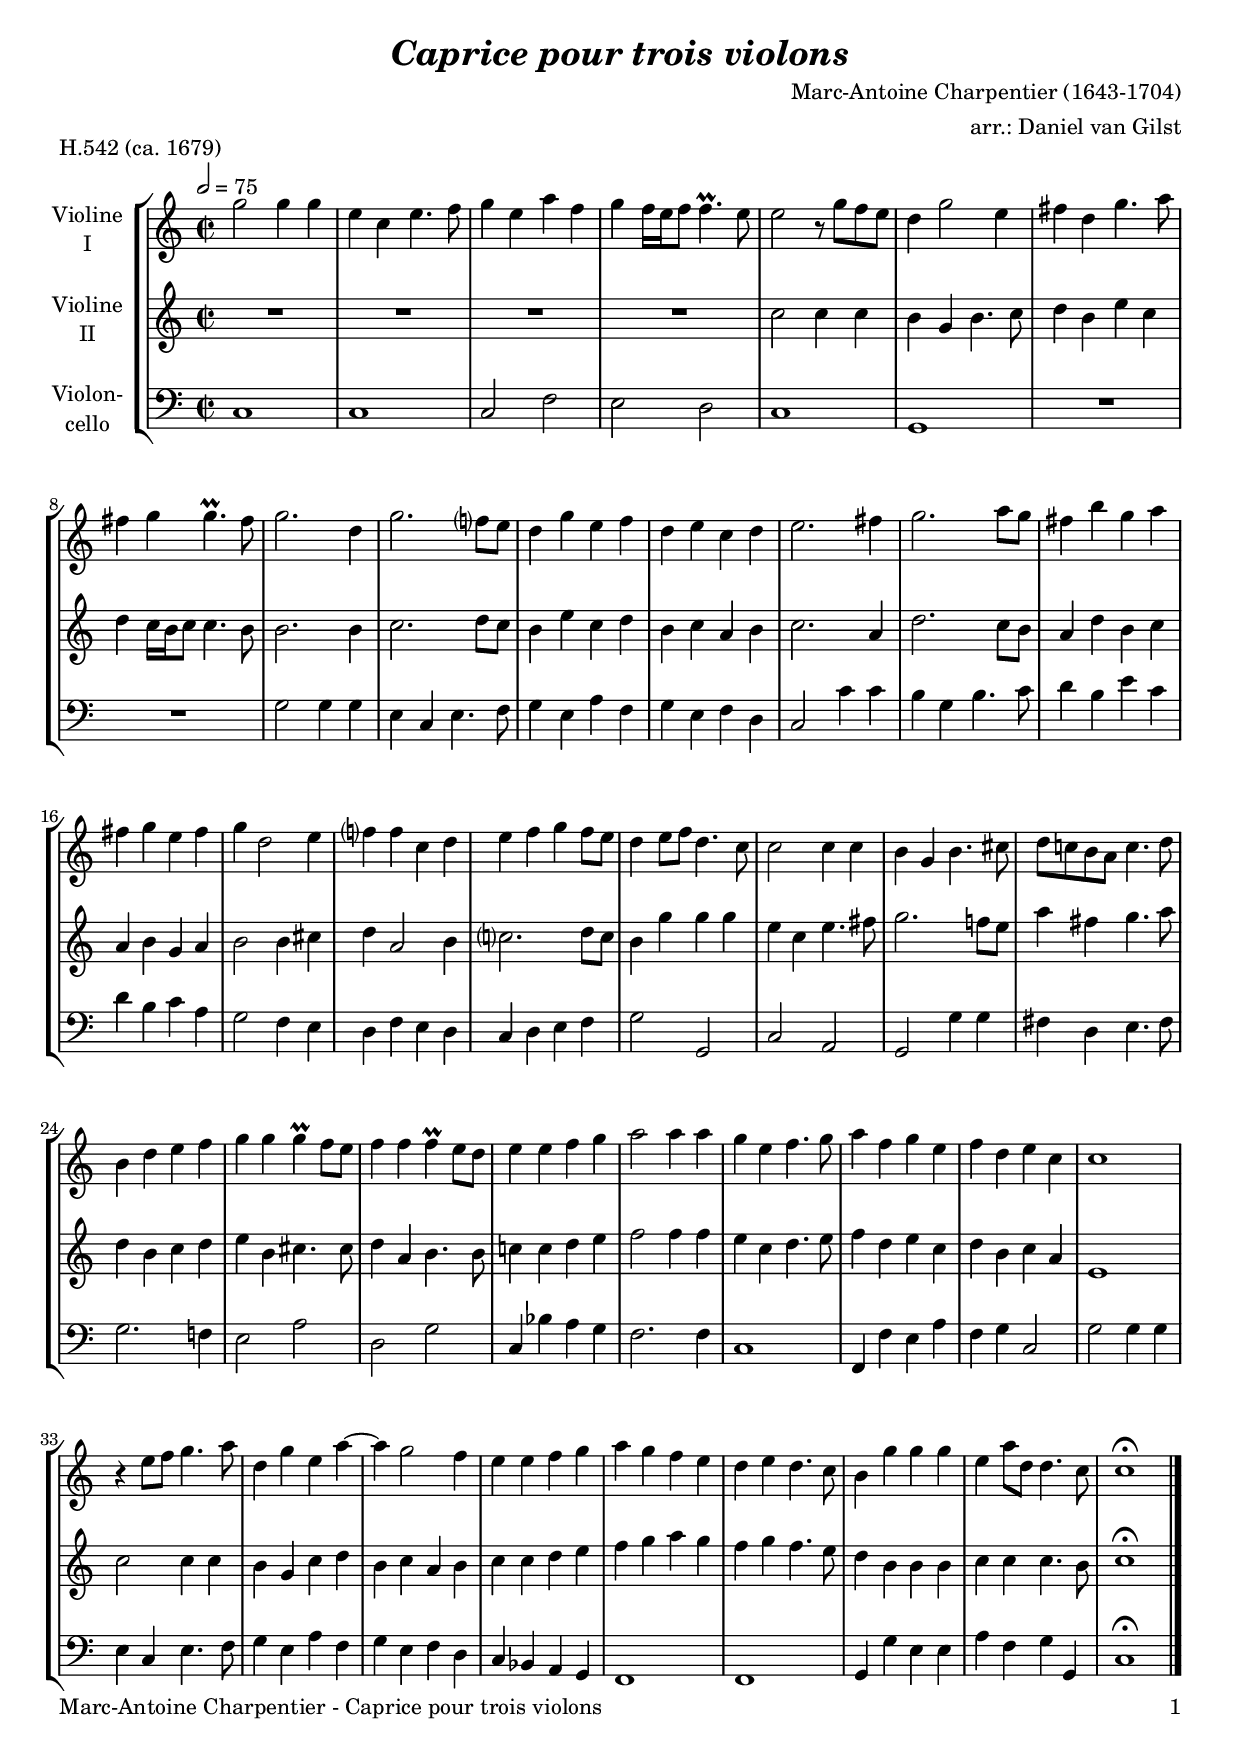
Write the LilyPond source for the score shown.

\version "2.24.1"
\include "deutsch.ly"

#(set-global-staff-size 19)

\header {
  title     = \markup \bold \italic "Caprice pour trois violons"
  composer  = "Marc-Antoine Charpentier (1643-1704)"
  arranger  = "arr.: Daniel van Gilst"
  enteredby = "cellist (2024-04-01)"
  piece     = "H.542 (ca. 1679)"
}

voiceconsts = {
 \key c \major
 \time 2/2
 \clef "treble"
% \numericTimeSignature
 \compressEmptyMeasures
  % Set default beaming for all staves
% \set Timing.beamExceptions = #'()
% \set Timing.baseMoment     = #(ly:make-moment 1 4)
% \set Timing.beatStructure  = #'(1 1 1)
 \tempo 2=75
}

mivl = "violin"
miba = "cello"

va = \relative c''' {
  \voiceconsts

  g2 g4 g
  e c e4. f8
  g4 e a f
  g f16 e f8 f4.\prall e8
  e2 r8 g f e
  d4 g2 e4

  fis d g4. a8
  fis4 g g4.\prall fis8
  g2. d4
  g2. f?8 e
  d4 g e f
  d e c d
  e2. fis4
  g2. a8 g

  fis4 h g a
  fis g e fis
  g d2 e4
  f? f c d
  e f g f8 e
  d4 e8 f d4. c8
  c2 c4 c

  h g h4. cis8
  d c! h a c4. d8
  h4 d e f
  g g g\prall f8 e
  f4 f f\prall e8 d
  e4 e f g
  a2 a4 a

  g e f4. g8
  a4 f g e
  f d e c
  c1
  r4 e8 f g4. a8
  d,4 g e a~

  a g2 f4
  e e f g
  a g f e
  d e d4. c8
  h4 g' g g
  e a8 d, d4. c8
  c1\fermata \bar "|."
}

vb = \relative c'' {
  \voiceconsts

  R1*4
  c2 c4 c
  h g h4. c8
  d4 h e c
  d c16 h c8 c4. h8
  h2. h4

  c2. d8 c
  h4 e c d
  h c a h
  c2. a4
  d2. c8 h
  a4 d h c
  a h g a
  h2 h4 cis

  d a2 h4
  c?2. d8 c
  h4 g' g g
  e c e4. fis8
  g2. f!8 e
  a4 fis g4. a8
  d,4 h c d

  e h cis4. cis8
  d4 a h4. h8
  c!4 c d e
  f2 f4 f
  e c d4. e8
  f4 d e c
  d h c a
  e1
  c'2 c4 c

  h g c d
  h c a h
  c c d e
  f g a g
  f g f4. e8
  d4 h h h
  c c c4. h8
  c1\fermata \bar "|."
}

vc = \relative c {
  \voiceconsts
  \clef "bass"

  c1
  c
  c2 f
  e d
  c1
  g
  R1*2
  g'2 g4 g

  e c e4. f8
  g4 e a f
  g e f d
  c2 c'4 c
  h g h4. c8
  d4 h e c
  d h c a

  g2 f4 e
  d f e d
  c d e f
  g2 g,
  c a
  g g'4 g
  fis d e4. fis8
  g2. f!4

  e2 a
  d, g
  c,4 b' a g
  f2. f4
  c1
  f,4 f' e a
  f g c,2
  g' g4 g
  e c e4. f8

  g4 e a f
  g e f d
  c b a g
  f1
  f
  g4 g' e e
  a f g g,
  c1\fermata \bar "|."
}


music = \new StaffGroup <<
      \new Staff {
        \set Staff.midiInstrument = \mivl
        \set Staff.instrumentName = \markup \center-column { "Violine" "I" }
        \transpose c c { \va }
      }
      
      \new Staff {
        \set Staff.midiInstrument = \mivl
        \set Staff.instrumentName = \markup \center-column { "Violine" "II" }
        \transpose c c { \vb }
      }
      
      \new Staff {
        \set Staff.midiInstrument = \miba
        \set Staff.instrumentName = \markup \center-column { "Violon-" "cello" }
        \transpose c c { \vc }
      }
>>

\book {
  \paper {
    print-page-number = ##t
    print-first-page-number = ##t
    ragged-last-bottom = ##f
    oddHeaderMarkup = \markup \null
    evenHeaderMarkup = \markup \null
    oddFooterMarkup = \markup {
      \fill-line {
        \if \should-print-page-number
        "Marc-Antoine Charpentier - Caprice pour trois violons" \fromproperty #'page:page-number-string
      }
    }
    evenFooterMarkup = \oddFooterMarkup
  } \score {
    \music
    \layout {}
  }

  \score {
    \unfoldRepeats \music

    \midi {
      \context {
        \Score
      }
    }
  }
}